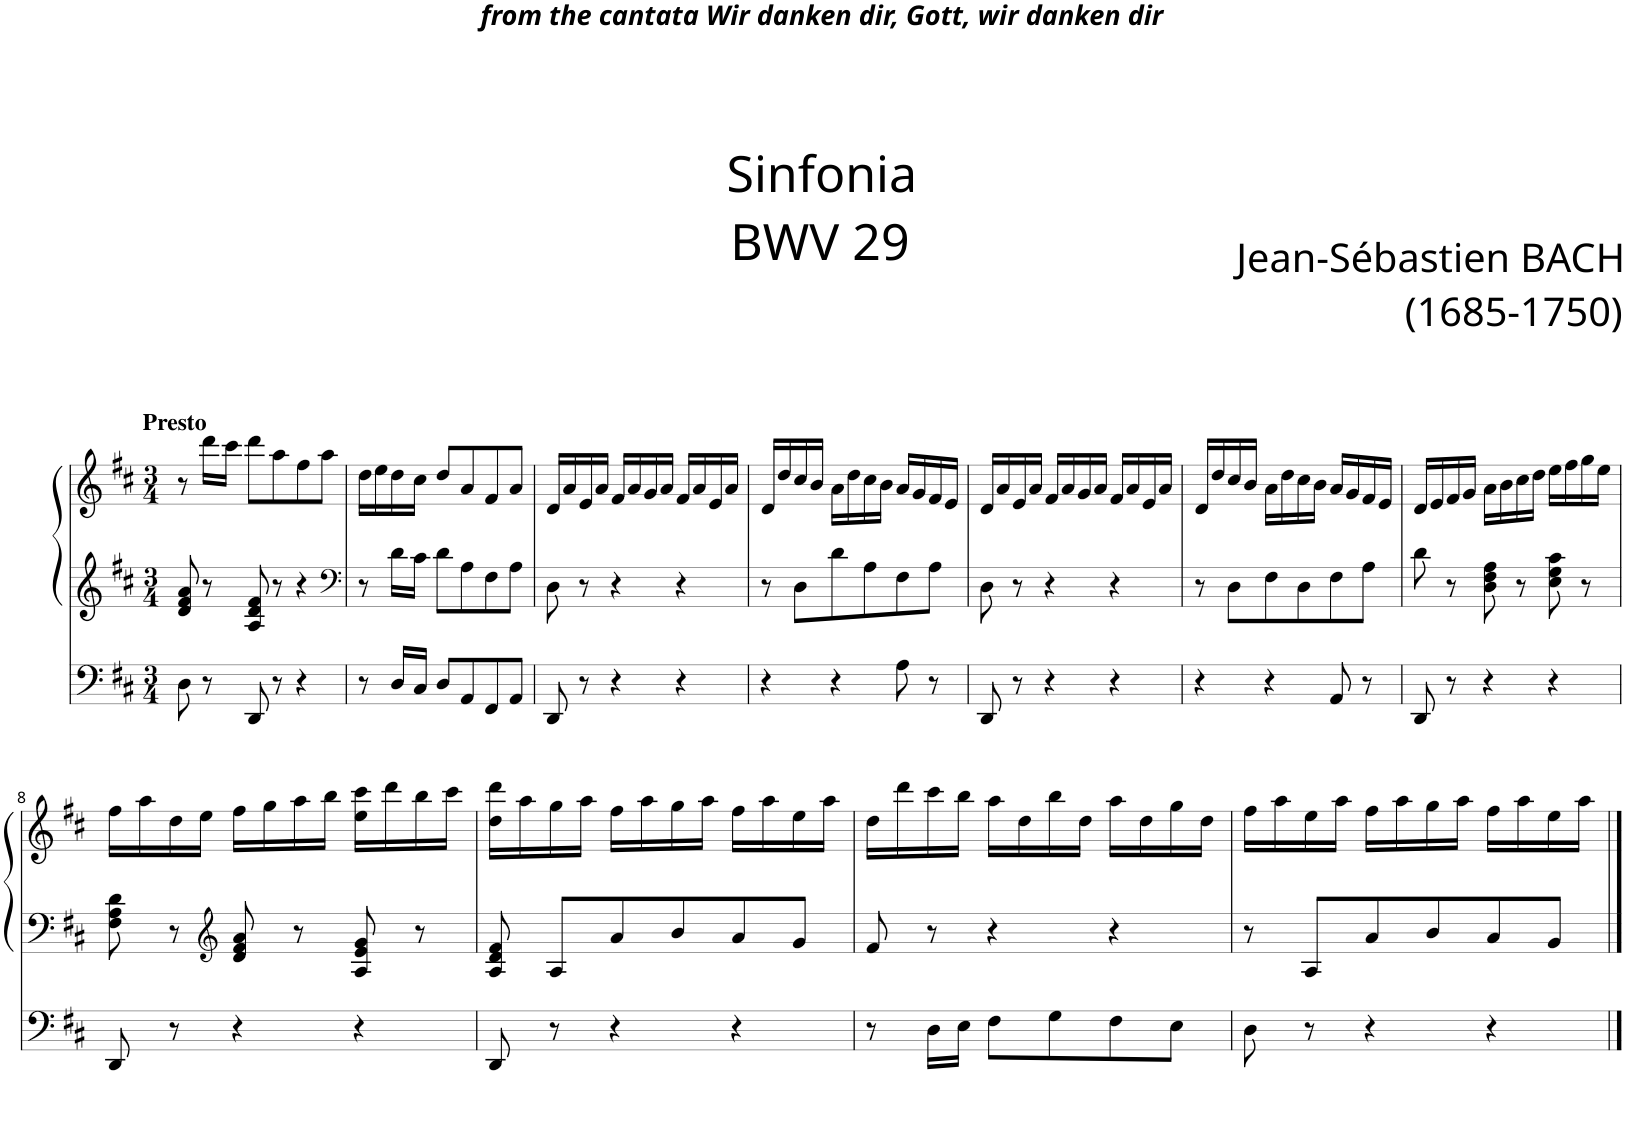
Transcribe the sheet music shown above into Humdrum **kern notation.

**kern	**kern	**kern	**kern
*part4	*part3	*part2	*part1
*staff4	*staff3	*staff2	*staff1
*I"Organ	*I"Organ	*I"Organ	*I"Organ
*stria5	*	*	*
*clefFv4	*clefF4	*clefG2	*clefG2
*k[f#c#]	*k[f#c#]	*k[f#c#]	*k[f#c#]
*M3/4	*M3/4	*M3/4	*M3/4
=1	=1	=1	=1
!	!	!	!LO:TX:a:B:t=Presto
!LO:TX:a:B:t=Instrument	!	!	!
8DD	8D\	8d/ 8f#/ 8a/	8r
8r	8r	8r	16ddd\LL
.	.	.	16ccc#\JJ
8DDD	8DD/	8A/ 8d/ 8f#/	8ddd\L
8r	8r	8r	8aa\
4r	4r	4r	8ff#\
.	.	.	8aa\J
=2	=2	=2	=2
*	*	*clefF4	*
8r	8r	8r	16dd\LL
.	.	.	16ee\
16DD/LL	16D/LL	16d\LL	16dd\
16CC#/JJ	16C#/JJ	16c#\JJ	16cc#\JJ
8DD/L	8D/L	8d\L	8dd/L
8AAA/J	8AA/	8A\	8a/
8FFF#/L	8FF#/	8F#\	8f#/
8AAA/J	8AA/J	8A\J	8a/J
=3	=3	=3	=3
8DDD	8DD/	8D\	16d/LL
.	.	.	16a/
8r	8r	8r	16e/
.	.	.	16a/JJ
4r	4r	4r	16f#/LL
.	.	.	16a/
.	.	.	16g/
.	.	.	16a/JJ
4r	4r	4r	16f#/LL
.	.	.	16a/
.	.	.	16e/
.	.	.	16a/JJ
=4	=4	=4	=4
4r	4r	8r	16d/LL
.	.	.	16dd/
.	.	8D\L	16cc#/
.	.	.	16b/JJ
4r	4r	8d\	16a\LL
.	.	.	16dd\
.	.	8A\	16cc#\
.	.	.	16b\JJ
8AA	8A\	8F#\	16a/LL
.	.	.	16g/
8r	8r	8A\J	16f#/
.	.	.	16e/JJ
=5	=5	=5	=5
8DDD	8DD/	8D\	16d/LL
.	.	.	16a/
8r	8r	8r	16e/
.	.	.	16a/JJ
4r	4r	4r	16f#/LL
.	.	.	16a/
.	.	.	16g/
.	.	.	16a/JJ
4r	4r	4r	16f#/LL
.	.	.	16a/
.	.	.	16e/
.	.	.	16a/JJ
=6	=6	=6	=6
4r	4r	8r	16d/LL
.	.	.	16dd/
.	.	8D\L	16cc#/
.	.	.	16b/JJ
4r	4r	8F#\	16a\LL
.	.	.	16dd\
.	.	8D\	16cc#\
.	.	.	16b\JJ
8AAA	8AA/	8F#\	16a/LL
.	.	.	16g/
8r	8r	8A\J	16f#/
.	.	.	16e/JJ
=7	=7	=7	=7
8DDD	8DD/	8d\	16d/LL
.	.	.	16e/
8r	8r	8r	16f#/
.	.	.	16g/JJ
4r	4r	8D\ 8F#\ 8A\	16a\LL
.	.	.	16b\
.	.	8r	16cc#\
.	.	.	16dd\JJ
4r	4r	8E\ 8G\ 8c#\	16ee\LL
.	.	.	16ff#\
.	.	8r	16gg\
.	.	.	16ee\JJ
!!LO:LB:g=z
=8	=8	=8	=8
8DDD	8DD/	8F#\ 8A\ 8d\	16ff#\LL
.	.	.	16aa\
8r	8r	8r	16dd\
.	.	.	16ee\JJ
*	*	*clefG2	*
4r	4r	8d/ 8f#/ 8a/	16ff#\LL
.	.	.	16gg\
.	.	8r	16aa\
.	.	.	16bb\JJ
4r	4r	8A/ 8e/ 8g/	16ee\ 16ccc#\LL
.	.	.	16ddd\
.	.	8r	16bb\
.	.	.	16ccc#\JJ
=9	=9	=9	=9
8DDD	8DD/	8A/ 8d/ 8f#/	16dd\ 16ddd\LL
.	.	.	16aa\
8r	8r	8A/L	16gg\
.	.	.	16aa\JJ
4r	4r	8a/	16ff#\LL
.	.	.	16aa\
.	.	8b/	16gg\
.	.	.	16aa\JJ
4r	4r	8a/	16ff#\LL
.	.	.	16aa\
.	.	8g/J	16ee\
.	.	.	16aa\JJ
=10	=10	=10	=10
8r	8r	8f#/	16dd\LL
.	.	.	16ddd\
16DD/LL	16D\LL	8r	16ccc#\
16EE/JJ	16E\JJ	.	16bb\JJ
8FF#/L	8F#\L	4r	16aa\LL
.	.	.	16dd\
8GG/J	8G\	.	16bb\
.	.	.	16dd\JJ
8FF#/L	8F#\	4r	16aa\LL
.	.	.	16dd\
8EE/J	8E\J	.	16gg\
.	.	.	16dd\JJ
=11	=11	=11	=11
8DD	8D\	8r	16ff#\LL
.	.	.	16aa\
8r	8r	8A/L	16ee\
.	.	.	16aa\JJ
4r	4r	8a/	16ff#\LL
.	.	.	16aa\
.	.	8b/	16gg\
.	.	.	16aa\JJ
4r	4r	8a/	16ff#\LL
.	.	.	16aa\
.	.	8g/J	16ee\
.	.	.	16aa\JJ
==	==	==	==
*-	*-	*-	*-
